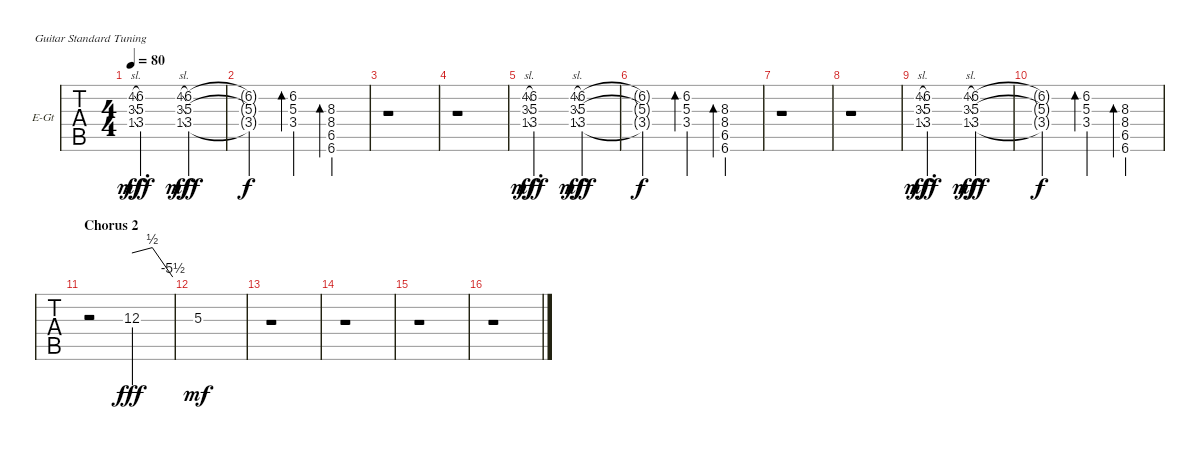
\bracketExtendMode groupsimilarinstruments
\firstSystemTrackNameOrientation horizontal
\otherSystemsTrackNameOrientation horizontal
\chordDiagramsInScore
\track ("Guitar Slide" "E-Gt") {instrument electricguitarclean}
\staff {tabs}
\tuning (E4 B3 G3 D3 A2 E2)
\ts (4 4)
\tempo 80
\clef g2
\ks c
(4.2{sl} 3.3{sl} 1.4{sl}).8{gr dy mf} (6.2 5.3 3.4).2{d dy fff} (4.2{sl} 3.3{sl} 1.4{sl}).8{gr dy mf} (6.2 5.3 3.4).4{dy fff} |
(6.2{t} 5.3{t} 3.4{t}).2{dy f} (6.2 5.3 3.4).4{bd 60} (8.3 8.4 6.5 6.6).4{bd 60} |
r.1 |
r.1 |
(4.2{sl} 3.3{sl} 1.4{sl}).8{gr dy mf} (6.2 5.3 3.4).2{d dy fff} (4.2{sl} 3.3{sl} 1.4{sl}).8{gr dy mf} (6.2 5.3 3.4).4{dy fff} |
(6.2{t} 5.3{t} 3.4{t}).2{dy f} (6.2 5.3 3.4).4{bd 60} (8.3 8.4 6.5 6.6).4{bd 60} |
r.1 |
r.1 |
(4.2{sl} 3.3{sl} 1.4{sl}).8{gr dy mf} (6.2 5.3 3.4).2{d dy fff} (4.2{sl} 3.3{sl} 1.4{sl}).8{gr dy mf} (6.2 5.3 3.4).4{dy fff} |
(6.2{t} 5.3{t} 3.4{t}).2{dy f} (6.2 5.3 3.4).4{bd 60} (8.3 8.4 6.5 6.6).4{bd 60} |
\section ("" "Chorus 2")
r.2 12.3.2{tbe (dip default 0 0 30 2 60 -22) dy fff} |
5.3.1{dy mf} |
r.1 |
r.1 |
r.1 |
r.1
